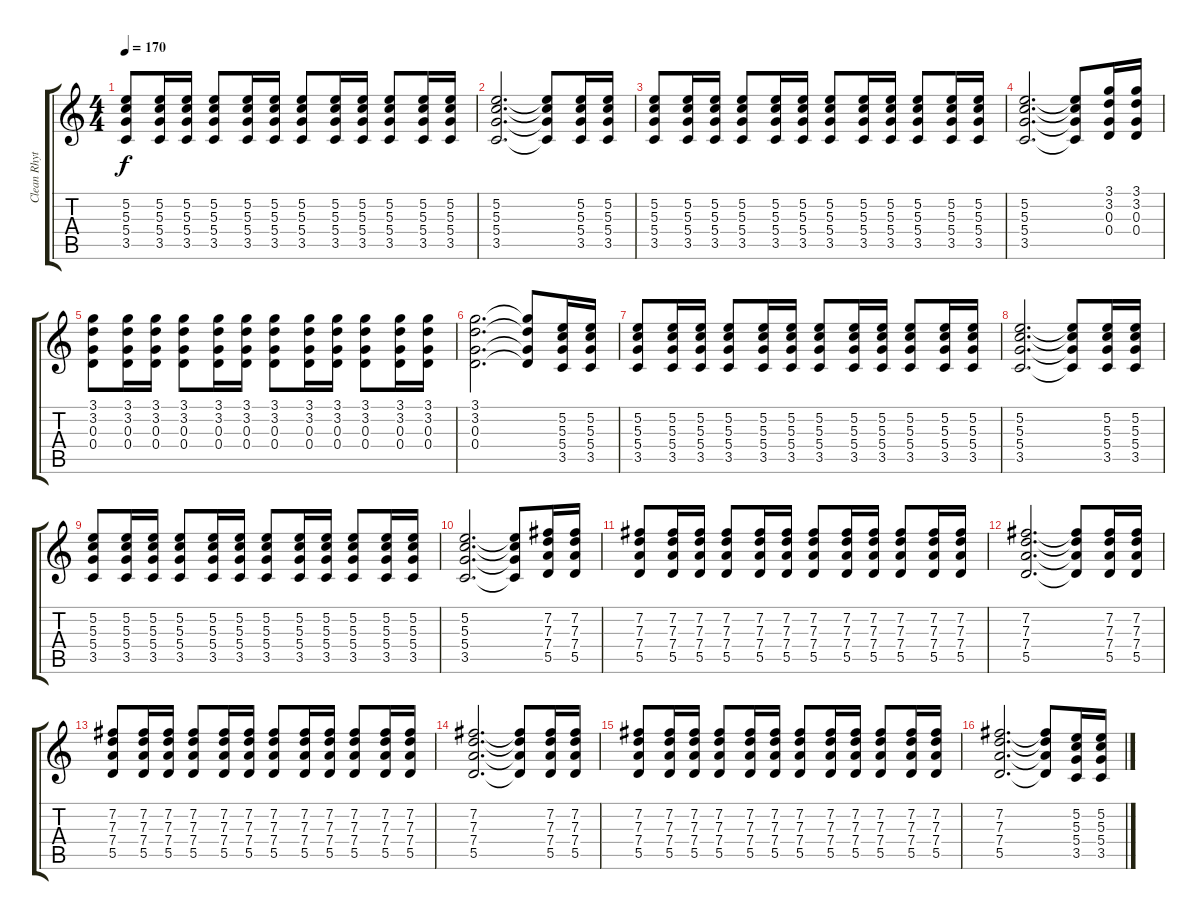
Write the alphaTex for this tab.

\track ("Clean Rhythym" "Clean Rhyt") {instrument electricguitarclean}
\staff {score tabs}
\tuning (E4 B3 G3 D3 A2 E2) {hide}
\ts (4 4)
\tempo 170
\clef g2
\ks c
(5.2 5.3 5.4 3.5).8{dy f} (5.2 5.3 5.4 3.5).16 (5.2 5.3 5.4 3.5).16 (5.2 5.3 5.4 3.5).8 (5.2 5.3 5.4 3.5).16 (5.2 5.3 5.4 3.5).16 (5.2 5.3 5.4 3.5).8 (5.2 5.3 5.4 3.5).16 (5.2 5.3 5.4 3.5).16 (5.2 5.3 5.4 3.5).8 (5.2 5.3 5.4 3.5).16 (5.2 5.3 5.4 3.5).16 |
(5.2 5.3 5.4 3.5).2{d} (5.2{t} 5.3{t} 5.4{t} 3.5{t}).8 (5.2 5.3 5.4 3.5).16 (5.2 5.3 5.4 3.5).16 |
(5.2 5.3 5.4 3.5).8 (5.2 5.3 5.4 3.5).16 (5.2 5.3 5.4 3.5).16 (5.2 5.3 5.4 3.5).8 (5.2 5.3 5.4 3.5).16 (5.2 5.3 5.4 3.5).16 (5.2 5.3 5.4 3.5).8 (5.2 5.3 5.4 3.5).16 (5.2 5.3 5.4 3.5).16 (5.2 5.3 5.4 3.5).8 (5.2 5.3 5.4 3.5).16 (5.2 5.3 5.4 3.5).16 |
(5.2 5.3 5.4 3.5).2{d} (5.2{t} 5.3{t} 5.4{t} 3.5{t}).8 (3.1 3.2 0.3 0.4).16 (3.1 3.2 0.3 0.4).16 |
(3.1 3.2 0.3 0.4).8 (3.1 3.2 0.3 0.4).16 (3.1 3.2 0.3 0.4).16 (3.1 3.2 0.3 0.4).8 (3.1 3.2 0.3 0.4).16 (3.1 3.2 0.3 0.4).16 (3.1 3.2 0.3 0.4).8 (3.1 3.2 0.3 0.4).16 (3.1 3.2 0.3 0.4).16 (3.1 3.2 0.3 0.4).8 (3.1 3.2 0.3 0.4).16 (3.1 3.2 0.3 0.4).16 |
(3.1 3.2 0.3 0.4).2{d} (3.1{t} 3.2{t} 0.3{t} 0.4{t}).8 (5.2 5.3 5.4 3.5).16 (5.2 5.3 5.4 3.5).16 |
(5.2 5.3 5.4 3.5).8 (5.2 5.3 5.4 3.5).16 (5.2 5.3 5.4 3.5).16 (5.2 5.3 5.4 3.5).8 (5.2 5.3 5.4 3.5).16 (5.2 5.3 5.4 3.5).16 (5.2 5.3 5.4 3.5).8 (5.2 5.3 5.4 3.5).16 (5.2 5.3 5.4 3.5).16 (5.2 5.3 5.4 3.5).8 (5.2 5.3 5.4 3.5).16 (5.2 5.3 5.4 3.5).16 |
(5.2 5.3 5.4 3.5).2{d} (5.2{t} 5.3{t} 5.4{t} 3.5{t}).8 (5.2 5.3 5.4 3.5).16 (5.2 5.3 5.4 3.5).16 |
(5.2 5.3 5.4 3.5).8 (5.2 5.3 5.4 3.5).16 (5.2 5.3 5.4 3.5).16 (5.2 5.3 5.4 3.5).8 (5.2 5.3 5.4 3.5).16 (5.2 5.3 5.4 3.5).16 (5.2 5.3 5.4 3.5).8 (5.2 5.3 5.4 3.5).16 (5.2 5.3 5.4 3.5).16 (5.2 5.3 5.4 3.5).8 (5.2 5.3 5.4 3.5).16 (5.2 5.3 5.4 3.5).16 |
(5.2 5.3 5.4 3.5).2{d} (5.2{t} 5.3{t} 5.4{t} 3.5{t}).8 (7.2 7.3 7.4 5.5).16 (7.2 7.3 7.4 5.5).16 |
(7.2 7.3 7.4 5.5).8 (7.2 7.3 7.4 5.5).16 (7.2 7.3 7.4 5.5).16 (7.2 7.3 7.4 5.5).8 (7.2 7.3 7.4 5.5).16 (7.2 7.3 7.4 5.5).16 (7.2 7.3 7.4 5.5).8 (7.2 7.3 7.4 5.5).16 (7.2 7.3 7.4 5.5).16 (7.2 7.3 7.4 5.5).8 (7.2 7.3 7.4 5.5).16 (7.2 7.3 7.4 5.5).16 |
(7.2 7.3 7.4 5.5).2{d} (7.2{t} 7.3{t} 7.4{t} 5.5{t}).8 (7.2 7.3 7.4 5.5).16 (7.2 7.3 7.4 5.5).16 |
(7.2 7.3 7.4 5.5).8 (7.2 7.3 7.4 5.5).16 (7.2 7.3 7.4 5.5).16 (7.2 7.3 7.4 5.5).8 (7.2 7.3 7.4 5.5).16 (7.2 7.3 7.4 5.5).16 (7.2 7.3 7.4 5.5).8 (7.2 7.3 7.4 5.5).16 (7.2 7.3 7.4 5.5).16 (7.2 7.3 7.4 5.5).8 (7.2 7.3 7.4 5.5).16 (7.2 7.3 7.4 5.5).16 |
(7.2 7.3 7.4 5.5).2{d} (7.2{t} 7.3{t} 7.4{t} 5.5{t}).8 (7.2 7.3 7.4 5.5).16 (7.2 7.3 7.4 5.5).16 |
(7.2 7.3 7.4 5.5).8 (7.2 7.3 7.4 5.5).16 (7.2 7.3 7.4 5.5).16 (7.2 7.3 7.4 5.5).8 (7.2 7.3 7.4 5.5).16 (7.2 7.3 7.4 5.5).16 (7.2 7.3 7.4 5.5).8 (7.2 7.3 7.4 5.5).16 (7.2 7.3 7.4 5.5).16 (7.2 7.3 7.4 5.5).8 (7.2 7.3 7.4 5.5).16 (7.2 7.3 7.4 5.5).16 |
(7.2 7.3 7.4 5.5).2{d} (7.2{t} 7.3{t} 7.4{t} 5.5{t}).8 (5.2 5.3 5.4 3.5).16 (5.2 5.3 5.4 3.5).16
